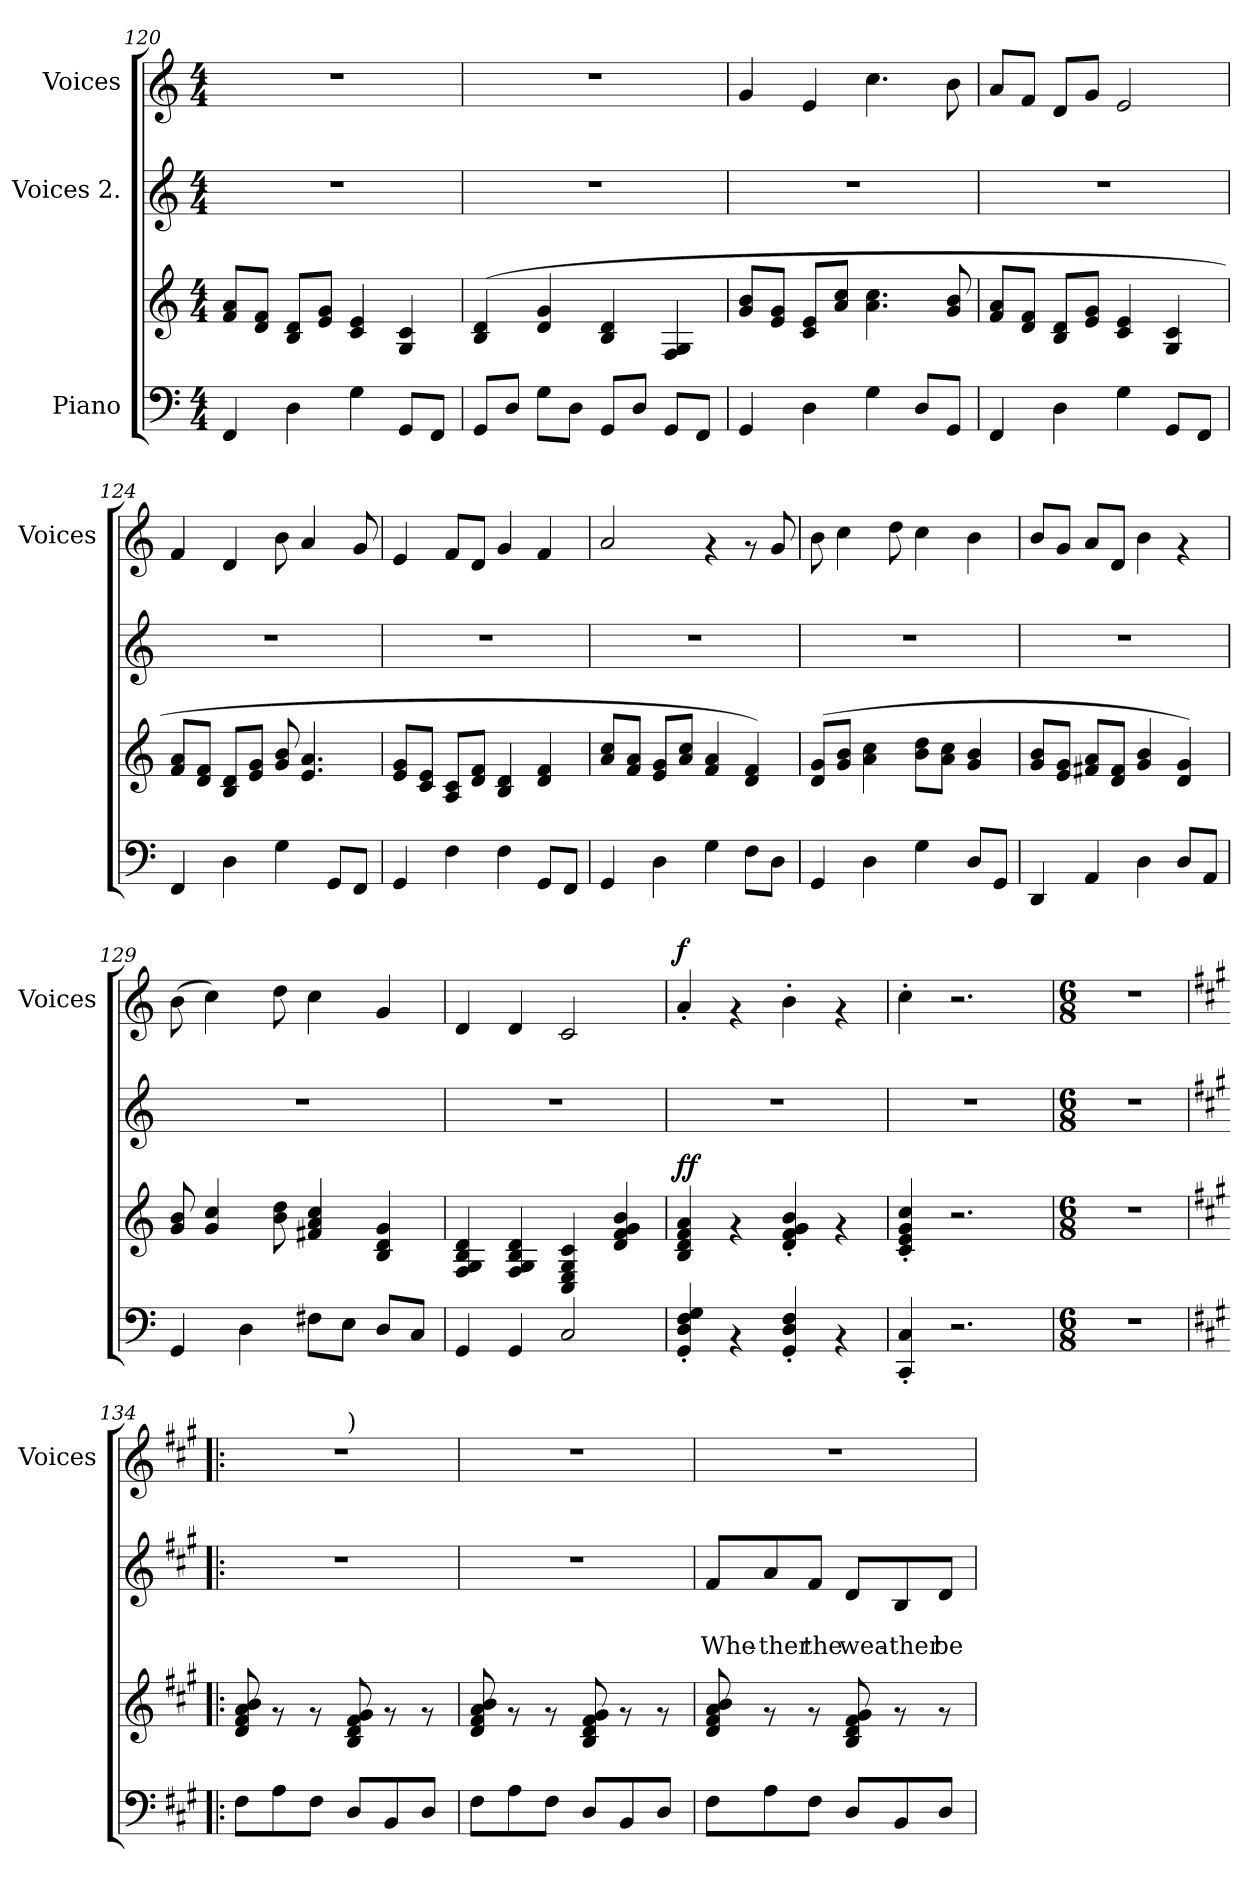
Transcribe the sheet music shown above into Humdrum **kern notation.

**kern	**kern	**dynam	**kern	**text	**text	**kern	**dynam
*part3	*part3	*part3	*part2	*part2	*part2	*part1	*part1
*staff4	*staff3	*staff3/4	*staff2	*staff2	*staff2	*staff1	*staff1
*I"Piano	*	*	*I"Voices 2.	*	*	*I"Voices	*
*	*	*	*	*	*	*I'Voices	*
*clefF4	*clefG2	*	*clefG2	*	*	*clefG2	*
*k[]	*k[]	*	*k[]	*	*	*k[]	*
*C:	*C:	*	*C:	*	*	*C:	*
*M4/4	*M4/4	*	*M4/4	*	*	*M4/4	*
=120	=120	=120	=120	=120	=120	=120	=120
4FF/	8f/ 8a/L	.	1r	.	.	1r	.
.	8d/ 8f/J	.	.	.	.	.	.
4D\	8B/ 8d/L	.	.	.	.	.	.
.	8e/ 8g/J	.	.	.	.	.	.
4G\	4c/ 4e/	.	.	.	.	.	.
8GG/L	4G/ 4c/	.	.	.	.	.	.
8FF/J	.	.	.	.	.	.	.
!!LO:LB:g=z
=121	=121	=121	=121	=121	=121	=121	=121
8GG/L	(>4B/ 4d/	.	1r	.	.	1r	.
8D/J	.	.	.	.	.	.	.
8G\L	4d/ 4g/	.	.	.	.	.	.
8D\J	.	.	.	.	.	.	.
8GG/L	4B/ 4d/	.	.	.	.	.	.
8D/J	.	.	.	.	.	.	.
8GG/L	4F/ 4G/	.	.	.	.	.	.
8FF/J	.	.	.	.	.	.	.
=122	=122	=122	=122	=122	=122	=122	=122
4GG/	8g/ 8b/L	.	1r	.	.	4g/	.
.	8e/ 8g/J	.	.	.	.	.	.
4D\	8c/ 8e/L	.	.	.	.	4e/	.
.	8a/ 8cc/J	.	.	.	.	.	.
4G\	4.a\ 4.cc\	.	.	.	.	4.cc\	.
8D/L	.	.	.	.	.	.	.
8GG/J	8g/ 8b/	.	.	.	.	8b\	.
=123	=123	=123	=123	=123	=123	=123	=123
4FF/	8f/ 8a/L	.	1r	.	.	8a/L	.
.	8d/ 8f/J	.	.	.	.	8f/J	.
4D\	8B/ 8d/L	.	.	.	.	8d/L	.
.	8e/ 8g/J	.	.	.	.	8g/J	.
4G\	4c/ 4e/	.	.	.	.	2e/	.
8GG/L	4G/ 4c/	.	.	.	.	.	.
8FF/J	.	.	.	.	.	.	.
=124	=124	=124	=124	=124	=124	=124	=124
4FF/	8f/ 8a/L	.	1r	.	.	4f/	.
.	8d/ 8f/J	.	.	.	.	.	.
4D\	8B/ 8d/L	.	.	.	.	4d/	.
.	8e/ 8g/J	.	.	.	.	.	.
4G\	8g/ 8b/	.	.	.	.	8b\	.
.	4.e/ 4.a/	.	.	.	.	4a/	.
8GG/L	.	.	.	.	.	.	.
8FF/J	.	.	.	.	.	8g/	.
!!LO:LB:g=z
=125	=125	=125	=125	=125	=125	=125	=125
4GG/	8e/ 8g/L	.	1r	.	.	4e/	.
.	8c/ 8e/J	.	.	.	.	.	.
4F\	8A/ 8c/L	.	.	.	.	8f/L	.
.	8d/ 8f/J	.	.	.	.	8d/J	.
4F\	4B/ 4d/	.	.	.	.	4g/	.
8GG/L	4d/ 4f/	.	.	.	.	4f/	.
8FF/J	.	.	.	.	.	.	.
=126	=126	=126	=126	=126	=126	=126	=126
4GG/	8a/ 8cc/L	.	1r	.	.	2a/	.
.	8f/ 8a/J	.	.	.	.	.	.
4D\	8e/ 8g/L	.	.	.	.	.	.
.	8a/ 8cc/J	.	.	.	.	.	.
4G\	4f/ 4a/	.	.	.	.	4rf	.
8F\L	4d/ 4f/)	.	.	.	.	8rf	.
8D\J	.	.	.	.	.	8g/	.
=127	=127	=127	=127	=127	=127	=127	=127
4GG/	(>8d/ 8g/L	.	1r	.	.	8b\	.
.	8g/ 8b/J	.	.	.	.	4cc\	.
4D\	4a\ 4cc\	.	.	.	.	.	.
.	.	.	.	.	.	8dd\	.
4G\	8b\ 8dd\L	.	.	.	.	4cc\	.
.	8a\ 8cc\J	.	.	.	.	.	.
8D/L	4g/ 4b/	.	.	.	.	4b\	.
8GG/J	.	.	.	.	.	.	.
=128	=128	=128	=128	=128	=128	=128	=128
4DD/	8g/ 8b/L	.	1r	.	.	8b/L	.
.	8e/ 8g/J	.	.	.	.	8g/J	.
4AA/	8f#X/ 8a/L	.	.	.	.	8a/L	.
.	8d/ 8f#/J	.	.	.	.	8d/J	.
4D\	4g/ 4b/	.	.	.	.	4b\	.
8D/L	4d/ 4g/)	.	.	.	.	4rf	.
8AA/J	.	.	.	.	.	.	.
!!LO:PB:g=z
=129	=129	=129	=129	=129	=129	=129	=129
4GG/	8g/ 8b/	.	1r	.	.	(>8b\	.
.	4g/ 4cc/	.	.	.	.	4cc\)	.
4D\	.	.	.	.	.	.	.
.	8b\ 8dd\	.	.	.	.	8dd\	.
8F#X\L	4f#X/ 4a/ 4cc/	.	.	.	.	4cc\	.
8E\J	.	.	.	.	.	.	.
8D/L	4B/ 4d/ 4g/	.	.	.	.	4g/	.
8C/J	.	.	.	.	.	.	.
=130	=130	=130	=130	=130	=130	=130	=130
4GG/	4F/ 4G/ 4B/ 4d/	.	1r	.	.	4d/	.
4GG/	4F/ 4G/ 4B/ 4d/	.	.	.	.	4d/	.
2C/	4C/ 4E/ 4G/ 4c/	.	.	.	.	2c/	.
.	4d/ 4f/ 4g/ 4b/	.	.	.	.	.	.
=131	=131	=131	=131	=131	=131	=131	=131
!	!	!LO:DY:b=2	!	!	!	!	!
!	!	!LO:DY:n=1:a	!	!	!	!	!LO:DY:a
4GG/'< 4D/'< 4F/'< 4G/'<	4B/ 4d/ 4f/ 4a/	f f	1r	.	.	4a'</	f
4rAA	4rf	.	.	.	.	4rf	.
4GG/'< 4D/'< 4F/'<	4d/'< 4f/'< 4g/'< 4b/'<	.	.	.	.	4b'>\	.
4rAA	4rf	.	.	.	.	4rf	.
=132	=132	=132	=132	=132	=132	=132	=132
4CC/'< 4C/'<	4c/'< 4e/'< 4g/'< 4cc/'<	.	1r	.	.	4cc'>\	.
2.r	2.r	.	.	.	.	2.r	.
!!LO:PB:g=z
=133!	=133!	=133!	=133!	=133!	=133!	=133!	=133!
*M6/8	*M6/8	*	*M6/8	*	*	*M6/8	*
2.r	2.r	.	2.r	.	.	2.r	.
=134!|:	=134!|:	=134!|:	=134!|:	=134!|:	=134!|:	=134!|:	=134!|:
*k[f#c#g#]	*k[f#c#g#]	*	*k[f#c#g#]	*	*	*k[f#c#g#]	*
*A:	*A:	*	*A:	*	*	*A:	*
*	*	*	*	*	*	*MM120	*
!	!	!	!	!	!	!LO:TX:a:t=Lively (	!
*	*	*	*	*	*	*^	*
8F#\L	8d/ 8f#/ 8a/ 8b/	.	2.r	.	.	2.r	4.ryy	.
8A\	8rf	.	.	.	.	.	.	.
8F#\J	8rf	.	.	.	.	.	.	.
!	!	!	!	!	!	!	!LO:TX:a:t=)	!
8D/L	8B/ 8d/ 8f#/ 8g#/	.	.	.	.	.	4.ryy	.
8BB/	8rf	.	.	.	.	.	.	.
8D/J	8rf	.	.	.	.	.	.	.
*	*	*	*	*	*	*v	*v	*
=135	=135	=135	=135	=135	=135	=135	=135
8F#\L	8d/ 8f#/ 8a/ 8b/	.	2.r	.	.	2.r	.
8A\	8rf	.	.	.	.	.	.
8F#\J	8rf	.	.	.	.	.	.
8D/L	8B/ 8d/ 8f#/ 8g#/	.	.	.	.	.	.
8BB/	8rf	.	.	.	.	.	.
8D/J	8rf	.	.	.	.	.	.
=136	=136	=136	=136	=136	=136	=136	=136
!	!	!	!	!	!LO:LY:b	!	!
8F#\L	8d/ 8f#/ 8a/ 8b/	.	8f#/L	.	Whe-	2.r	.
!	!	!	!	!	!LO:LY:b	!	!
8A\	8rf	.	8a/	.	-ther	.	.
!	!	!	!	!	!LO:LY:b	!	!
8F#\J	8rf	.	8f#/J	.	the	.	.
!	!	!	!	!	!LO:LY:b	!	!
8D/L	8B/ 8d/ 8f#/ 8g#/	.	8d/L	.	wea-	.	.
!	!	!	!	!	!LO:LY:b	!	!
8BB/	8rf	.	8B/	.	-ther	.	.
!	!	!	!	!	!LO:LY:b	!	!
8D/J	8rf	.	8d/J	.	be	.	.
=	=	=	=	=	=	=	=
*-	*-	*-	*-	*-	*-	*-	*-
